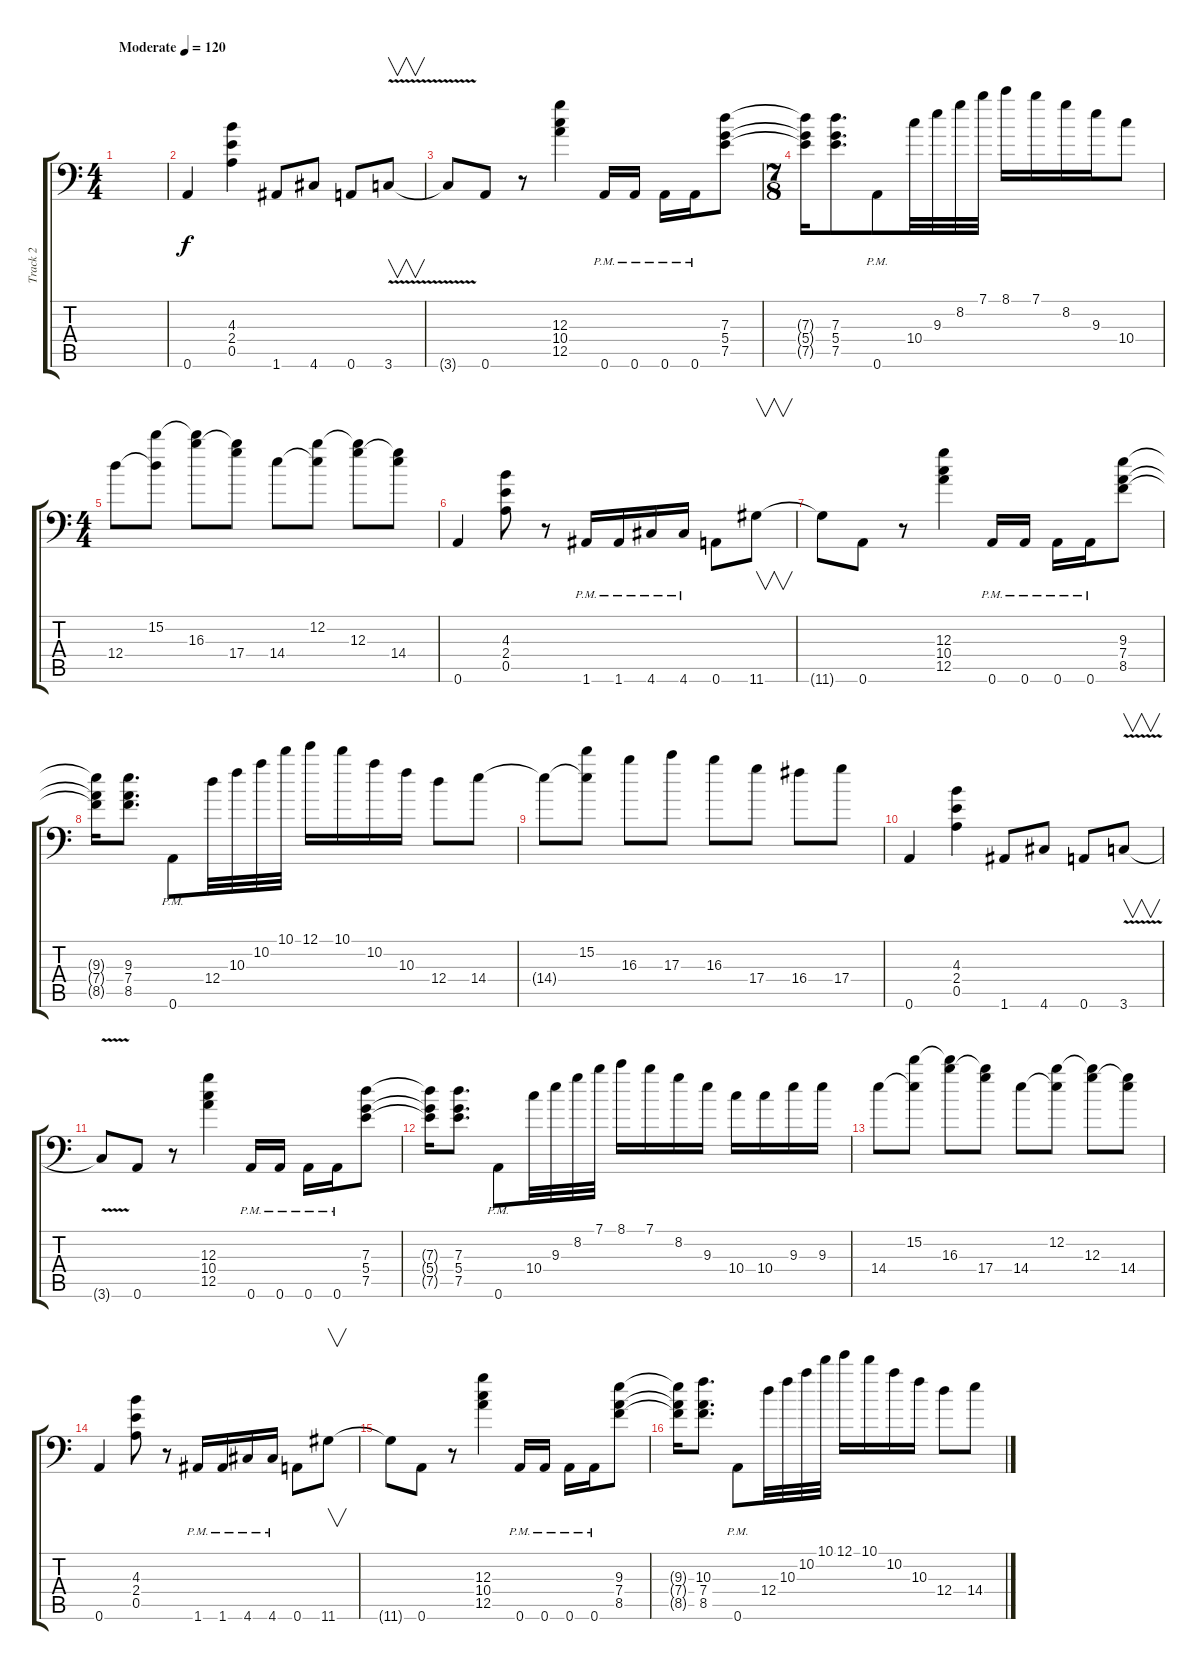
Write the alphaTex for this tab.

\track ("Track 2" "Track 2") {instrument distortionguitar}
\staff {score tabs}
\tuning (E4 B3 G3 D3 A2 A1) {hide}
\ts (4 4)
\tempo (120 "Moderate")
\clef f4
\ks c
|
0.6.4 (4.3 2.4 0.5).4 1.6.8 4.6.8 0.6.8 3.6{v}.8{v} |
3.6{t}.8 0.6.8 r.8 (12.3 10.4 12.5).4 0.6{pm}.16 0.6{pm}.16 0.6{pm}.16 0.6{pm}.16 (7.3 5.4 7.5).8 |
\ts (7 8)
(7.3{t} 5.4{t} 7.5{t}).16 (7.3 5.4 7.5).8{d} 0.6{pm}.8 10.4.32 9.3.32 8.2.32 7.1.32 8.1.16 7.1.16 8.2.16 9.3.16 10.4.8 |
\ts (4 4)
12.4.8 (15.2 12.4{t}).8 (15.2{t} 16.3).8 (16.3{t} 17.4).8 14.4.8 (12.2 14.4{t}).8 (12.2{t} 12.3).8 (12.3{t} 14.4).8 |
0.6.4 (4.3 2.4 0.5).8 r.8 1.6{pm}.16 1.6{pm}.16 4.6{pm}.16 4.6{pm}.16 0.6.8 11.6.8{v} |
11.6{t}.8 0.6.8 r.8 (12.3 10.4 12.5).4 0.6{pm}.16 0.6{pm}.16 0.6{pm}.16 0.6{pm}.16 (9.3 7.4 8.5).8 |
(9.3{t} 7.4{t} 8.5{t}).16 (9.3 7.4 8.5).8{d} 0.6{pm}.8 12.4.32 10.3.32 10.2.32 10.1.32 12.1.16 10.1.16 10.2.16 10.3.16 12.4.8 14.4.8 |
14.4{t}.8 (15.2 14.4{t}).8 16.3.8 17.3.8 16.3.8 17.4.8 16.4.8 17.4.8 |
0.6.4 (4.3 2.4 0.5).4 1.6.8 4.6.8 0.6.8 3.6{v}.8{v} |
3.6{t}.8 0.6.8 r.8 (12.3 10.4 12.5).4 0.6{pm}.16 0.6{pm}.16 0.6{pm}.16 0.6{pm}.16 (7.3 5.4 7.5).8 |
(7.3{t} 5.4{t} 7.5{t}).16 (7.3 5.4 7.5).8{d} 0.6{pm}.8 10.4.32 9.3.32 8.2.32 7.1.32 8.1.16 7.1.16 8.2.16 9.3.16 10.4.16 10.4.16 9.3.16 9.3.16 |
14.4.8 (15.2 14.4{t}).8 (15.2{t} 16.3).8 (16.3{t} 17.4).8 14.4.8 (12.2 14.4{t}).8 (12.2{t} 12.3).8 (12.3{t} 14.4).8 |
0.6.4 (4.3 2.4 0.5).8 r.8 1.6{pm}.16 1.6{pm}.16 4.6{pm}.16 4.6{pm}.16 0.6.8 11.6.8{v} |
11.6{t}.8 0.6.8 r.8 (12.3 10.4 12.5).4 0.6{pm}.16 0.6{pm}.16 0.6{pm}.16 0.6{pm}.16 (9.3 7.4 8.5).8 |
(9.3{t} 7.4{t} 8.5{t}).16 (10.3 7.4 8.5).8{d} 0.6{pm}.8 12.4.32 10.3.32 10.2.32 10.1.32 12.1.16 10.1.16 10.2.16 10.3.16 12.4.8 14.4.8
